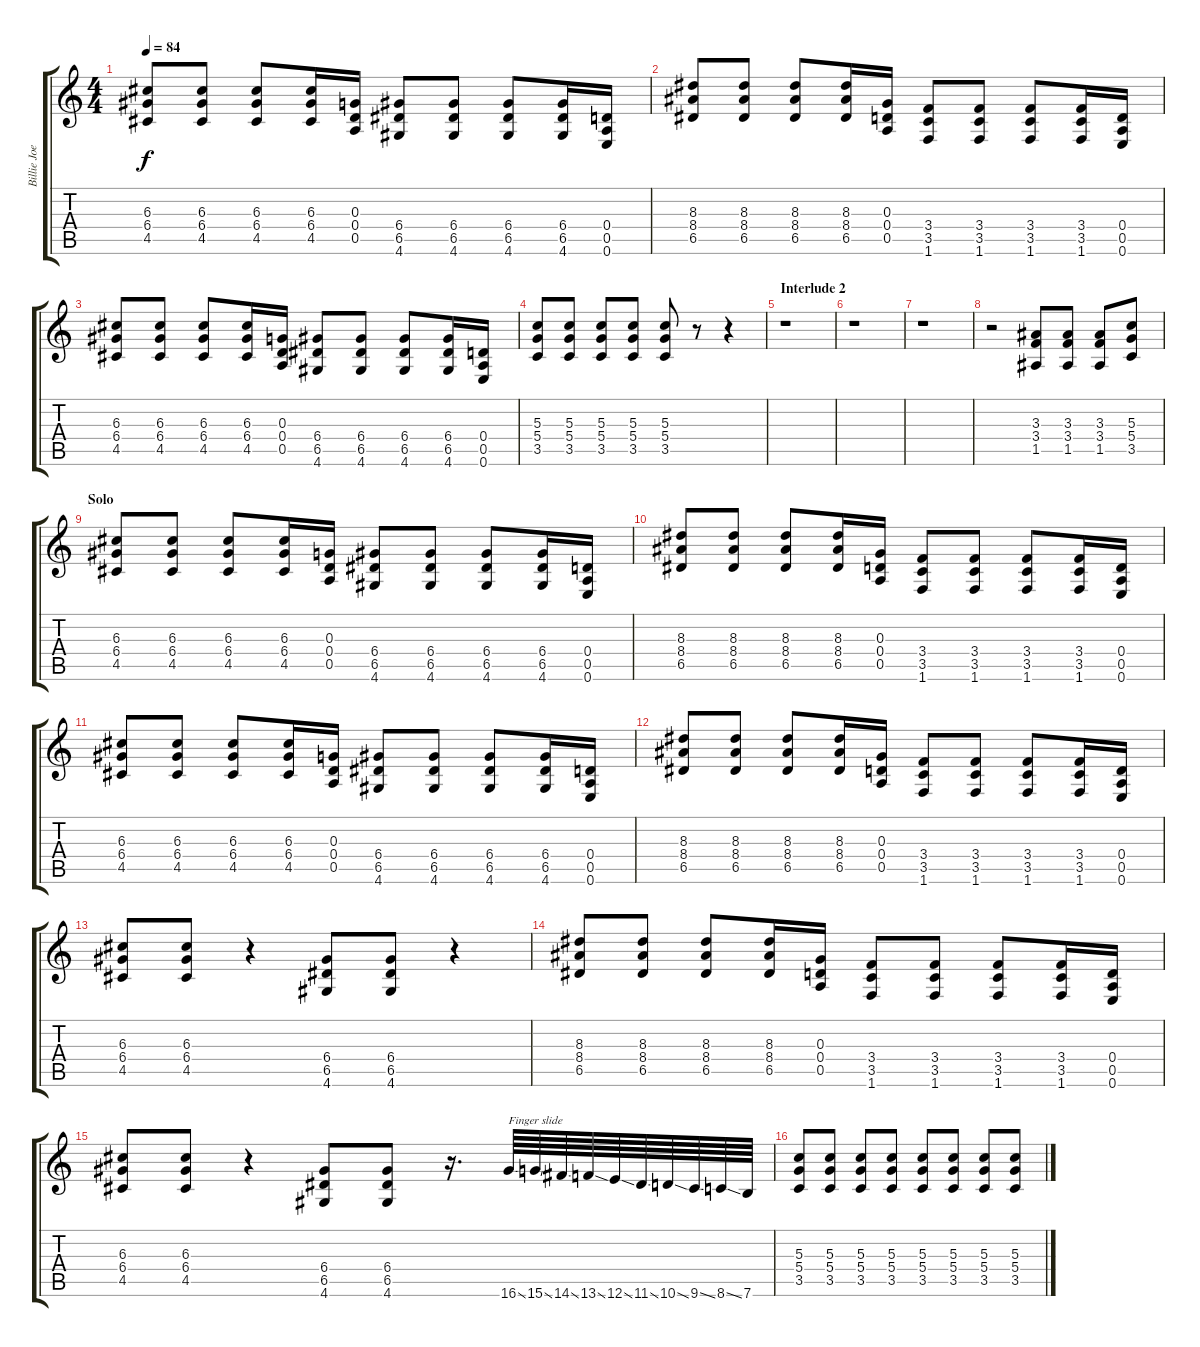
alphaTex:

\track ("Billie Joe Amrstrong - Rhythm 2" "Billie Joe") {instrument distortionguitar}
\staff {score tabs}
\tuning (E4 B3 G3 D3 A2 E2) {hide}
\ts (4 4)
\tempo 84
\clef g2
\ks c
(6.3 6.4 4.5).8{dy f} (6.3 6.4 4.5).8 (6.3 6.4 4.5).8 (6.3 6.4 4.5).16 (0.3 0.4 0.5).16 (6.4 6.5 4.6).8 (6.4 6.5 4.6).8 (6.4 6.5 4.6).8 (6.4 6.5 4.6).16 (0.4 0.5 0.6).16 |
(8.3 8.4 6.5).8 (8.3 8.4 6.5).8 (8.3 8.4 6.5).8 (8.3 8.4 6.5).16 (0.3 0.4 0.5).16 (3.4 3.5 1.6).8 (3.4 3.5 1.6).8 (3.4 3.5 1.6).8 (3.4 3.5 1.6).16 (0.4 0.5 0.6).16 |
(6.3 6.4 4.5).8 (6.3 6.4 4.5).8 (6.3 6.4 4.5).8 (6.3 6.4 4.5).16 (0.3 0.4 0.5).16 (6.4 6.5 4.6).8 (6.4 6.5 4.6).8 (6.4 6.5 4.6).8 (6.4 6.5 4.6).16 (0.4 0.5 0.6).16 |
(5.3 5.4 3.5).8 (5.3 5.4 3.5).8 (5.3 5.4 3.5).8 (5.3 5.4 3.5).8 (5.3 5.4 3.5).8 r.8 r.4 |
\section ("" "Interlude 2")
r.1 |
r.1 |
r.1 |
r.2 (3.3 3.4 1.5).8 (3.3 3.4 1.5).8 (3.3 3.4 1.5).8 (5.3 5.4 3.5).8 |
\section ("" "Solo")
(6.3 6.4 4.5).8 (6.3 6.4 4.5).8 (6.3 6.4 4.5).8 (6.3 6.4 4.5).16 (0.3 0.4 0.5).16 (6.4 6.5 4.6).8 (6.4 6.5 4.6).8 (6.4 6.5 4.6).8 (6.4 6.5 4.6).16 (0.4 0.5 0.6).16 |
(8.3 8.4 6.5).8 (8.3 8.4 6.5).8 (8.3 8.4 6.5).8 (8.3 8.4 6.5).16 (0.3 0.4 0.5).16 (3.4 3.5 1.6).8 (3.4 3.5 1.6).8 (3.4 3.5 1.6).8 (3.4 3.5 1.6).16 (0.4 0.5 0.6).16 |
(6.3 6.4 4.5).8 (6.3 6.4 4.5).8 (6.3 6.4 4.5).8 (6.3 6.4 4.5).16 (0.3 0.4 0.5).16 (6.4 6.5 4.6).8 (6.4 6.5 4.6).8 (6.4 6.5 4.6).8 (6.4 6.5 4.6).16 (0.4 0.5 0.6).16 |
(8.3 8.4 6.5).8 (8.3 8.4 6.5).8 (8.3 8.4 6.5).8 (8.3 8.4 6.5).16 (0.3 0.4 0.5).16 (3.4 3.5 1.6).8 (3.4 3.5 1.6).8 (3.4 3.5 1.6).8 (3.4 3.5 1.6).16 (0.4 0.5 0.6).16 |
(6.3 6.4 4.5).8 (6.3 6.4 4.5).8 r.4 (6.4 6.5 4.6).8 (6.4 6.5 4.6).8 r.4 |
(8.3 8.4 6.5).8 (8.3 8.4 6.5).8 (8.3 8.4 6.5).8 (8.3 8.4 6.5).16 (0.3 0.4 0.5).16 (3.4 3.5 1.6).8 (3.4 3.5 1.6).8 (3.4 3.5 1.6).8 (3.4 3.5 1.6).16 (0.4 0.5 0.6).16 |
(6.3 6.4 4.5).8 (6.3 6.4 4.5).8 r.4 (6.4 6.5 4.6).8 (6.4 6.5 4.6).8 r.16{d} 16.6{ss}.64{txt "Finger slide"} 15.6{ss}.64 14.6{ss}.64 13.6{ss}.64 12.6{ss}.64 11.6{ss}.64 10.6{ss}.64 9.6{ss}.64 8.6{ss}.64 7.6.64 |
(5.3 5.4 3.5).8 (5.3 5.4 3.5).8 (5.3 5.4 3.5).8 (5.3 5.4 3.5).8 (5.3 5.4 3.5).8 (5.3 5.4 3.5).8 (5.3 5.4 3.5).8 (5.3 5.4 3.5).8
